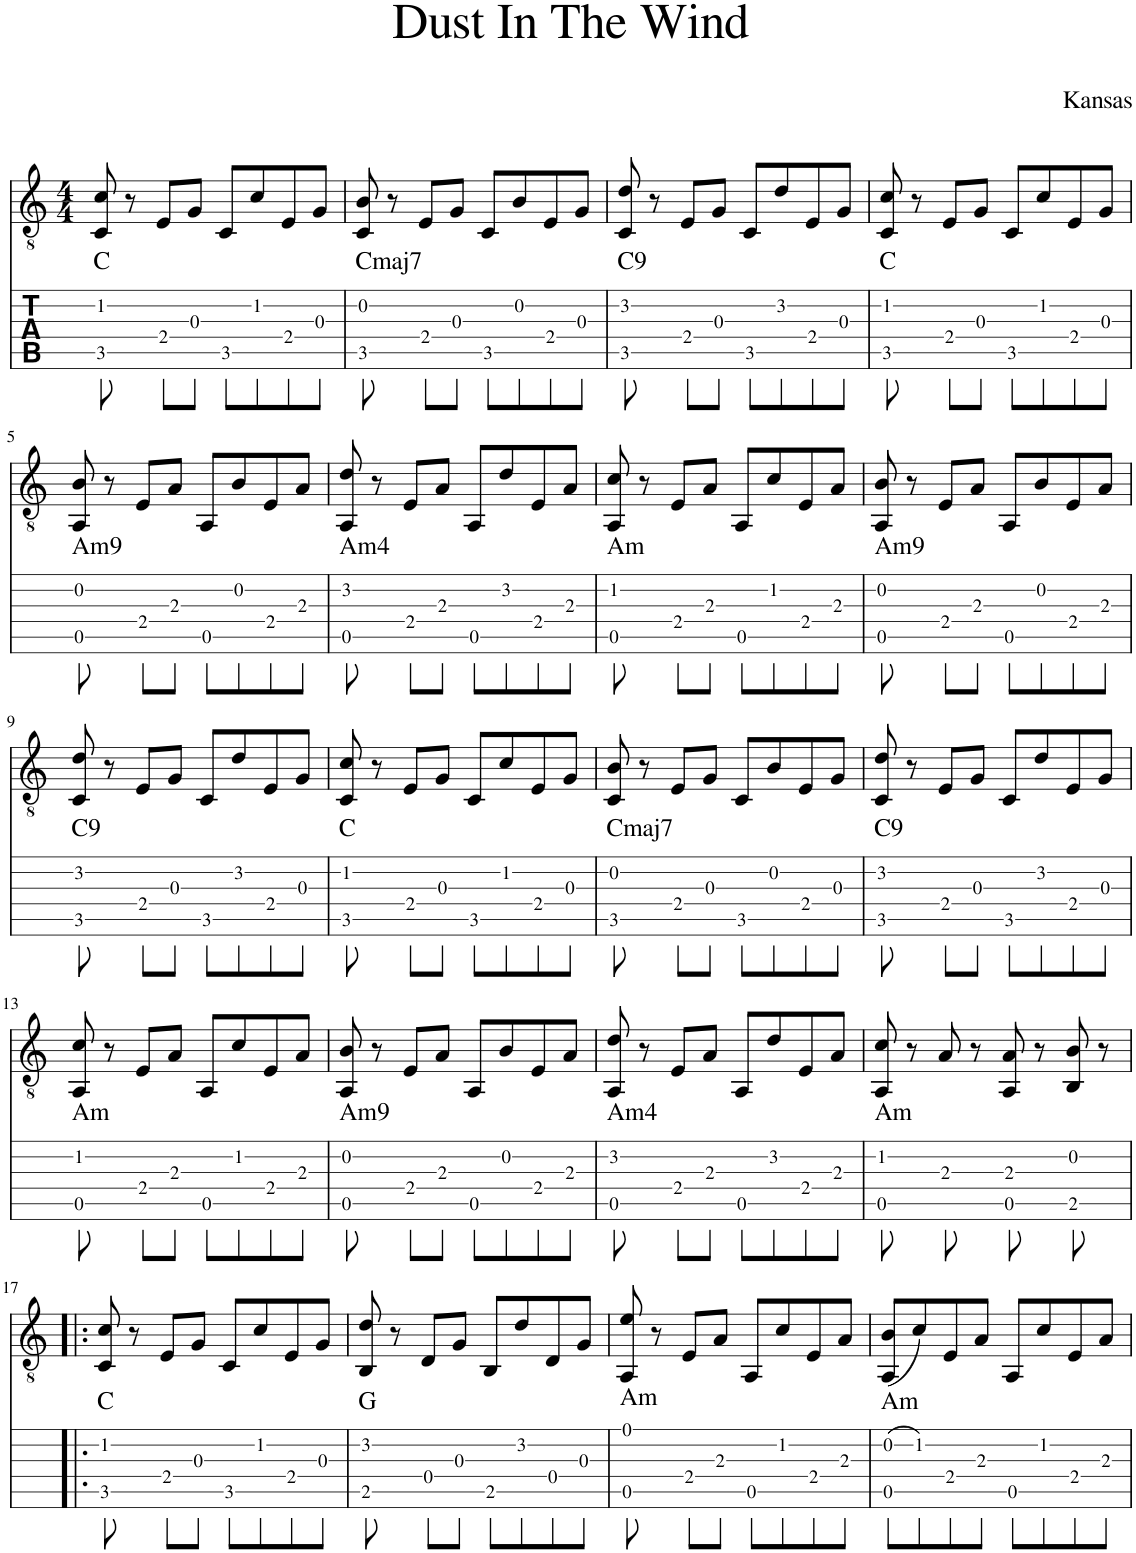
**kern	**kern
*part1	*part1
*staff2	*staff1
*I"Acoustic Guitar	*
*I'Guit.	*
*stria6	*
*	*clefGv2
*k[]	*k[]
*M4/4	*M4/4
=1	=1
!LO:TX:a:t=C	!
8C\ 8c\	8C/ 8c/
8r	8r
8E\L	8E/L
8G\J	8G/J
8C\L	8C/L
8c\	8c/
8E\	8E/
8G\J	8G/J
=2	=2
!LO:TX:a:t=Cmaj7	!
8C\ 8B\	8C/ 8B/
8r	8r
8E\L	8E/L
8G\J	8G/J
8C\L	8C/L
8B\	8B/
8E\	8E/
8G\J	8G/J
=3	=3
!LO:TX:a:t=C9	!
8C\ 8d\	8C/ 8d/
8r	8r
8E\L	8E/L
8G\J	8G/J
8C\L	8C/L
8d\	8d/
8E\	8E/
8G\J	8G/J
=4	=4
!LO:TX:a:t=C	!
8C\ 8c\	8C/ 8c/
8r	8r
8E\L	8E/L
8G\J	8G/J
8C\L	8C/L
8c\	8c/
8E\	8E/
8G\J	8G/J
!!LO:LB:g=z
=5	=5
!LO:TX:a:t=Am9	!
8AA\ 8B\	8AA/ 8B/
8r	8r
8E\L	8E/L
8A\J	8A/J
8AA\L	8AA/L
8B\	8B/
8E\	8E/
8A\J	8A/J
=6	=6
!LO:TX:a:t=Am4	!
8AA\ 8d\	8AA/ 8d/
8r	8r
8E\L	8E/L
8A\J	8A/J
8AA\L	8AA/L
8d\	8d/
8E\	8E/
8A\J	8A/J
=7	=7
!LO:TX:a:t=Am	!
8AA\ 8c\	8AA/ 8c/
8r	8r
8E\L	8E/L
8A\J	8A/J
8AA\L	8AA/L
8c\	8c/
8E\	8E/
8A\J	8A/J
=8	=8
!LO:TX:a:t=Am9	!
8AA\ 8B\	8AA/ 8B/
8r	8r
8E\L	8E/L
8A\J	8A/J
8AA\L	8AA/L
8B\	8B/
8E\	8E/
8A\J	8A/J
!!LO:LB:g=z
=9	=9
!LO:TX:a:t=C9	!
8C\ 8d\	8C/ 8d/
8r	8r
8E\L	8E/L
8G\J	8G/J
8C\L	8C/L
8d\	8d/
8E\	8E/
8G\J	8G/J
=10	=10
!LO:TX:a:t=C	!
8C\ 8c\	8C/ 8c/
8r	8r
8E\L	8E/L
8G\J	8G/J
8C\L	8C/L
8c\	8c/
8E\	8E/
8G\J	8G/J
=11	=11
!LO:TX:a:t=Cmaj7	!
8C\ 8B\	8C/ 8B/
8r	8r
8E\L	8E/L
8G\J	8G/J
8C\L	8C/L
8B\	8B/
8E\	8E/
8G\J	8G/J
=12	=12
!LO:TX:a:t=C9	!
8C\ 8d\	8C/ 8d/
8r	8r
8E\L	8E/L
8G\J	8G/J
8C\L	8C/L
8d\	8d/
8E\	8E/
8G\J	8G/J
!!LO:LB:g=z
=13	=13
!LO:TX:a:t=Am	!
8AA\ 8c\	8AA/ 8c/
8r	8r
8E\L	8E/L
8A\J	8A/J
8AA\L	8AA/L
8c\	8c/
8E\	8E/
8A\J	8A/J
=14	=14
!LO:TX:a:t=Am9	!
8AA\ 8B\	8AA/ 8B/
8r	8r
8E\L	8E/L
8A\J	8A/J
8AA\L	8AA/L
8B\	8B/
8E\	8E/
8A\J	8A/J
=15	=15
!LO:TX:a:t=Am4	!
8AA\ 8d\	8AA/ 8d/
8r	8r
8E\L	8E/L
8A\J	8A/J
8AA\L	8AA/L
8d\	8d/
8E\	8E/
8A\J	8A/J
=16	=16
!LO:TX:a:t=Am	!
8AA\ 8c\	8AA/ 8c/
8r	8r
8A\	8A/
8r	8r
8AA\ 8A\	8AA/ 8A/
8r	8r
8BB\ 8B\	8BB/ 8B/
8r	8r
!!LO:LB:g=z
=17!|:	=17!|:
!LO:TX:a:t=C	!
8C\ 8c\	8C/ 8c/
8r	8r
8E\L	8E/L
8G\J	8G/J
8C\L	8C/L
8c\	8c/
8E\	8E/
8G\J	8G/J
=18	=18
!LO:TX:a:t=G	!
8BB\ 8d\	8BB/ 8d/
8r	8r
8D\L	8D/L
8G\J	8G/J
8BB\L	8BB/L
8d\	8d/
8D\	8D/
8G\J	8G/J
=19	=19
!LO:TX:a:t=Am	!
8AA\ 8e\	8AA/ 8e/
8r	8r
8E\L	8E/L
8A\J	8A/J
8AA\L	8AA/L
8c\	8c/
8E\	8E/
8A\J	8A/J
=20	=20
!LO:TX:a:t=Am	!
8AA\ 8B\L	(8AA/ 8B/L
8c\	8c/)
8E\	8E/
8A\J	8A/J
8AA\L	8AA/L
8c\	8c/
8E\	8E/
8A\J	8A/J
=	=
*-	*-
